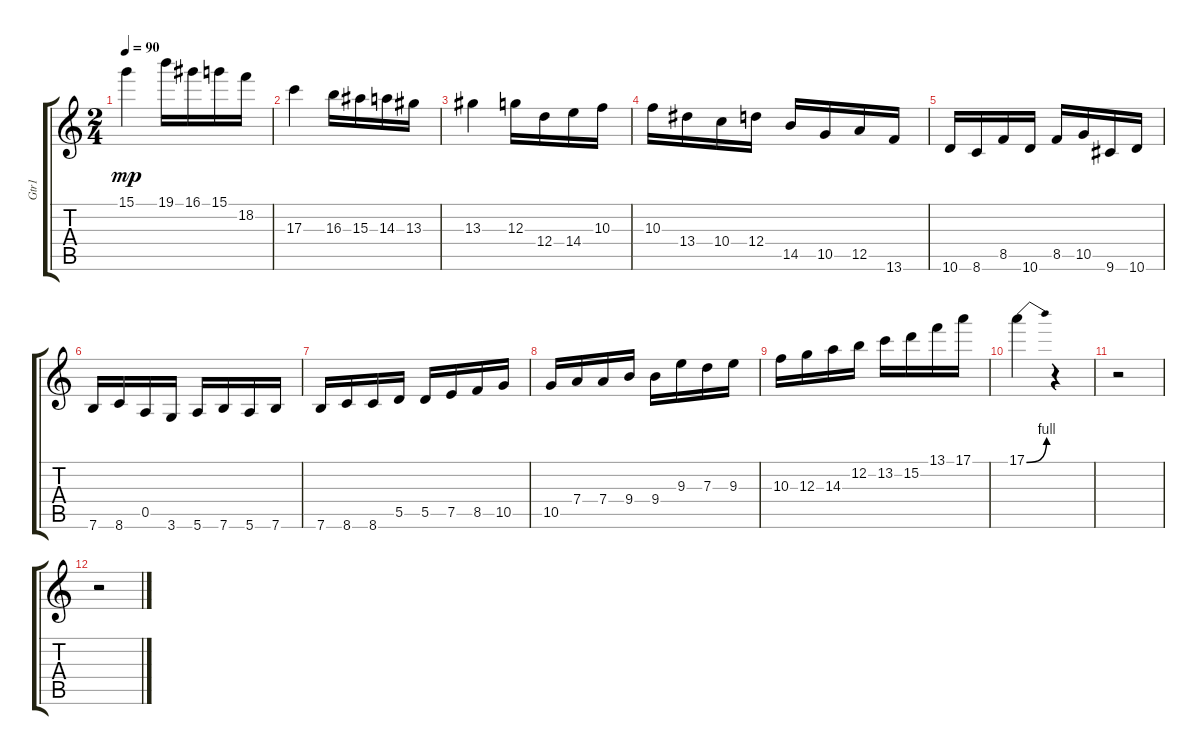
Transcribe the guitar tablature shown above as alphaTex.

\track ("Gtr1" "Gtr1") {instrument overdrivenguitar}
\staff {score tabs}
\tuning (E4 B3 G3 D3 A2 E2) {hide}
\ts (2 4)
\tempo 90
\clef g2
\ks c
15.1.4{dy mp} 19.1.16 16.1.16 15.1.16 18.2.16 |
17.3.4 16.3.16 15.3.16 14.3.16 13.3.16 |
13.3.4 12.3.16 12.4.16 14.4.16 10.3.16 |
10.3.16 13.4.16 10.4.16 12.4.16 14.5.16 10.5.16 12.5.16 13.6.16 |
10.6.16 8.6.16 8.5.16 10.6.16 8.5.16 10.5.16 9.6.16 10.6.16 |
7.6.16 8.6.16 0.5.16 3.6.16 5.6.16 7.6.16 5.6.16 7.6.16 |
7.6.16 8.6.16 8.6.16 5.5.16 5.5.16 7.5.16 8.5.16 10.5.16 |
10.5.16 7.4.16 7.4.16 9.4.16 9.4.16 9.3.16 7.3.16 9.3.16 |
10.3.16 12.3.16 14.3.16 12.2.16 13.2.16 15.2.16 13.1.16 17.1.16 |
17.1{be (bend 0 0 60 4)}.4 r.4 |
r.2 |
r.2
